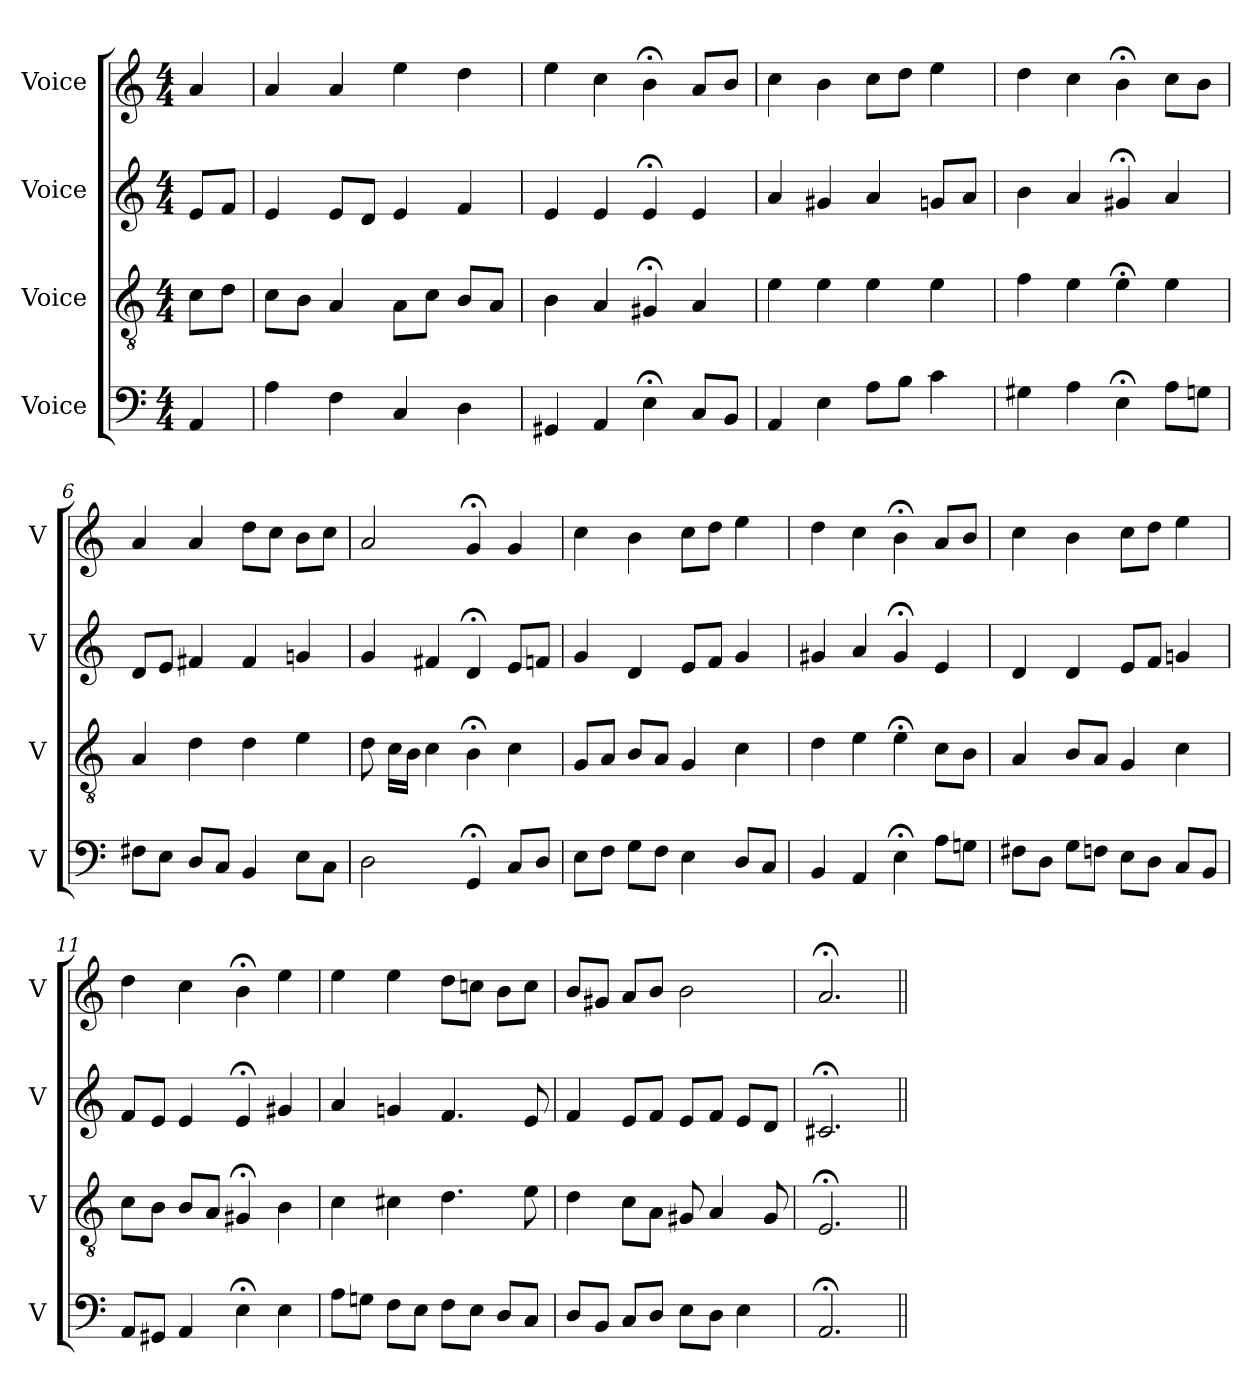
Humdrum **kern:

**kern	**kern	**kern	**kern
*part4	*part3	*part2	*part1
*staff4	*staff3	*staff2	*staff1
*I"Voice	*I"Voice	*I"Voice	*I"Voice
*I'V	*I'V	*I'V	*I'V
*clefF4	*clefGv2	*clefG2	*clefG2
*k[]	*k[]	*k[]	*k[]
*M4/4	*M4/4	*M4/4	*M4/4
=	=	=	=
4AA	8cL	8eL	4a
.	8dJ	8fJ	.
=2	=2	=2	=2
4A	8cL	4e	4a
.	8BJ	.	.
4F	4A	8eL	4a
.	.	8dJ	.
4C	8AL	4e	4ee
.	8cJ	.	.
4D	8BL	4f	4dd
.	8AJ	.	.
=3	=3	=3	=3
4GG#X	4B	4e	4ee
4AA	4A	4e	4cc
4E;<	4G#X;<	4e;<	4b;<
8CL	4A	4e	8aL
8BBJ	.	.	8bJ
=4	=4	=4	=4
4AA	4e	4a	4cc
4E	4e	4g#X	4b
8AL	4e	4a	8ccL
8BJ	.	.	8ddJ
4c	4e	8gnL	4ee
.	.	8aJ	.
=5	=5	=5	=5
4G#X	4f	4b	4dd
4A	4e	4a	4cc
4E;<	4e;<	4g#X;<	4b;<
8AL	4e	4a	8ccL
8GnJ	.	.	8bJ
=6	=6	=6	=6
8F#XL	4A	8dL	4a
8EJ	.	8eJ	.
8DL	4d	4f#X	4a
8CJ	.	.	.
4BB	4d	4f#	8ddL
.	.	.	8ccJ
8EL	4e	4gn	8bL
8CJ	.	.	8ccJ
=7	=7	=7	=7
2D	8d	4g	2a
.	16cLL	.	.
.	16BJJ	.	.
.	4c	4f#X	.
4GG;<	4B;<	4d;<	4g;<
8CL	4c	8eL	4g
8DJ	.	8fnJ	.
=8	=8	=8	=8
8EL	8GL	4g	4cc
8FJ	8AJ	.	.
8GL	8BL	4d	4b
8FJ	8AJ	.	.
4E	4G	8eL	8ccL
.	.	8fJ	8ddJ
8DL	4c	4g	4ee
8CJ	.	.	.
=9	=9	=9	=9
4BB	4d	4g#X	4dd
4AA	4e	4a	4cc
4E;<	4e;<	4g#;<	4b;<
8AL	8cL	4e	8aL
8GnJ	8BJ	.	8bJ
=10	=10	=10	=10
8F#XL	4A	4d	4cc
8DJ	.	.	.
8GL	8BL	4d	4b
8FnJ	8AJ	.	.
8EL	4G	8eL	8ccL
8DJ	.	8fJ	8ddJ
8CL	4c	4gn	4ee
8BBJ	.	.	.
=11	=11	=11	=11
8AAL	8cL	8fL	4dd
8GG#XJ	8BJ	8eJ	.
4AA	8BL	4e	4cc
.	8AJ	.	.
4E;<	4G#X;<	4e;<	4b;<
4E	4B	4g#X	4ee
=12	=12	=12	=12
8AL	4c	4a	4ee
8GnJ	.	.	.
8FL	4c#X	4gn	4ee
8EJ	.	.	.
8FL	4.d	4.f	8ddL
8EJ	.	.	8ccnJ
8DL	.	.	8bL
8CJ	8e	8e	8ccJ
=13	=13	=13	=13
8DL	4d	4f	8bL
8BBJ	.	.	8g#XJ
8CL	8cL	8eL	8aL
8DJ	8AJ	8fJ	8bJ
8EL	8G#X	8eL	2b
8DJ	4A	8fJ	.
4E	.	8eL	.
.	8G#	8dJ	.
=14	=14	=14	=14
2.AA;<	2.E;<	2.c#X;<	2.a;<
=||	=||	=||	=||
*-	*-	*-	*-
